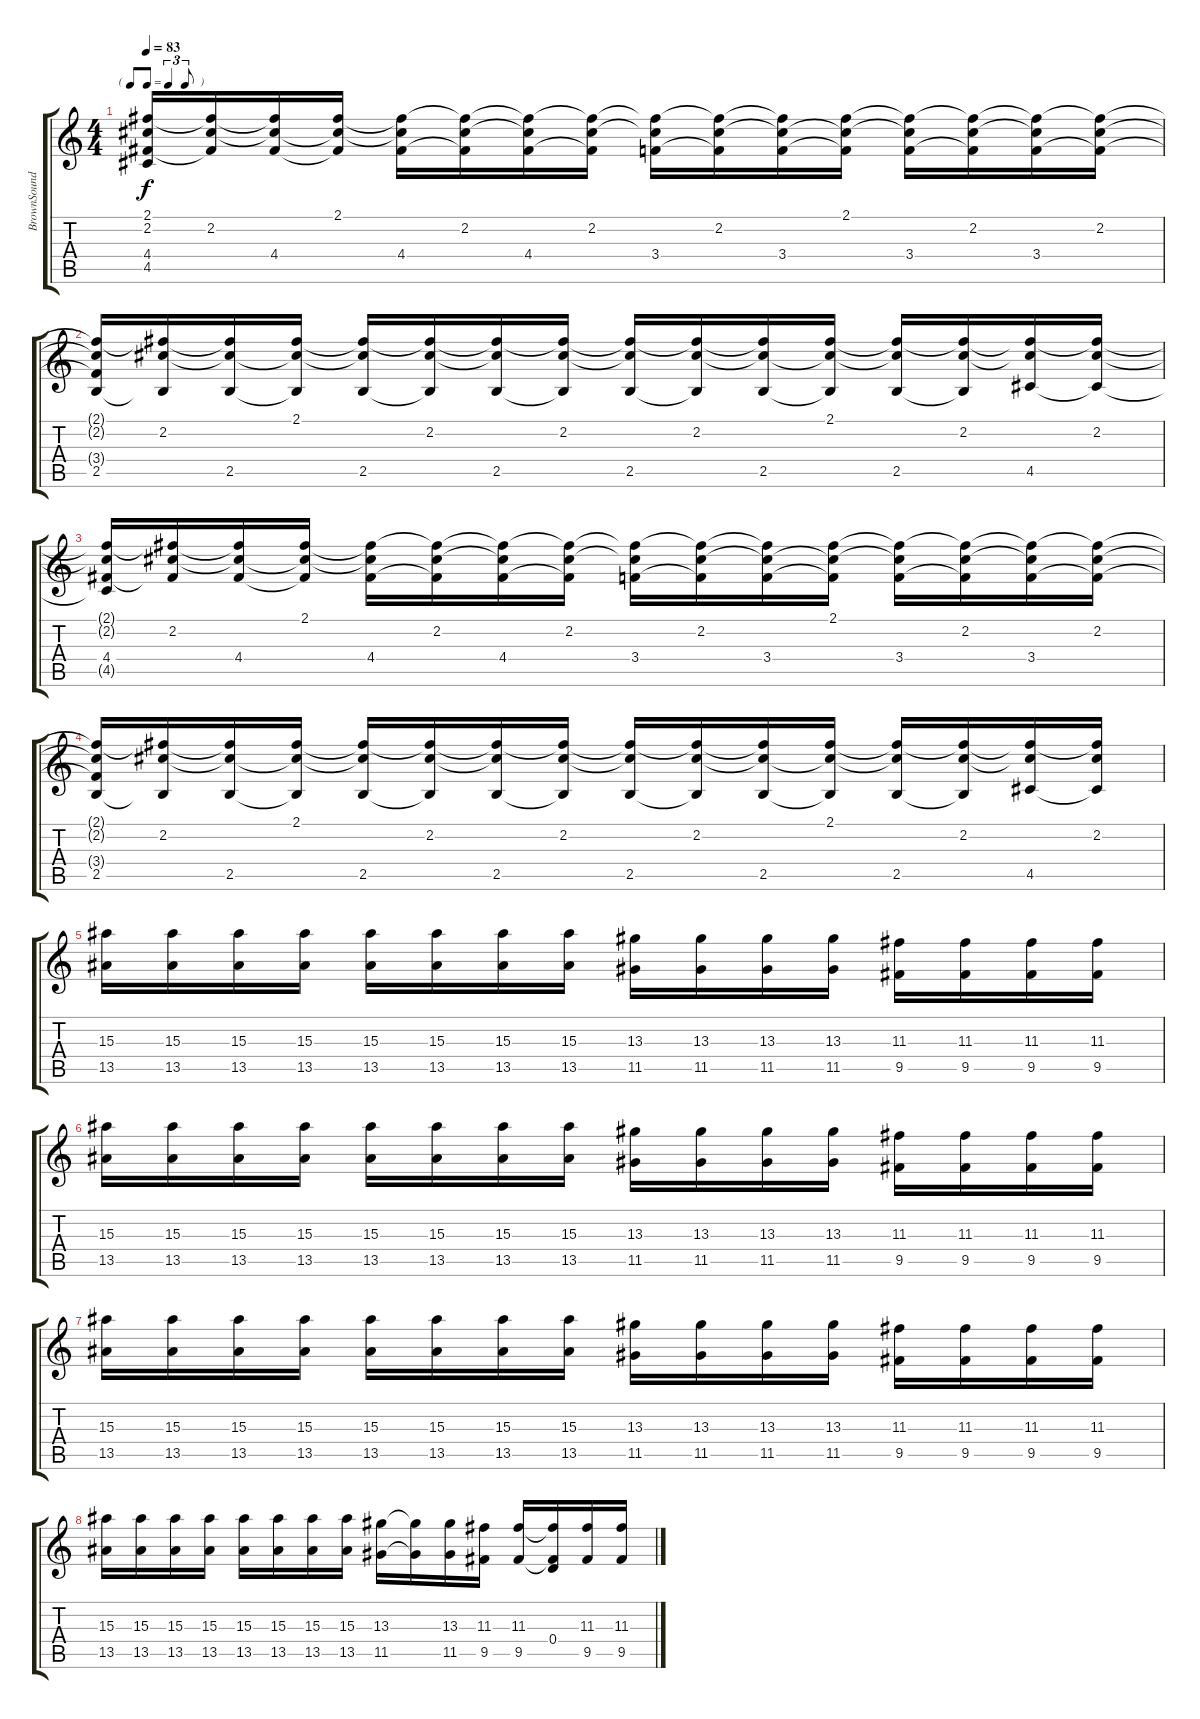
\track ("BrownSound" "BrownSound") {instrument distortionguitar}
\staff {score tabs}
\tuning (E4 B3 G3 D3 A2 E2) {hide}
\ts (4 4)
\tf triplet8th
\tempo 83
\clef g2
\ks c
(2.1{t} 2.2{t} 4.4 4.5{t}).16{dy f} (2.1{t} 2.2 4.4{t}).16 (2.1{t} 2.2{t} 4.4).16 (2.1 2.2{t} 4.4{t}).16 (2.1{t} 2.2{t} 4.4).16 (2.1{t} 2.2 4.4{t}).16 (2.1{t} 2.2{t} 4.4).16 (2.1{t} 2.2 4.4{t}).16 (2.1{t} 2.2{t} 3.4).16 (2.1{t} 2.2 3.4{t}).16 (2.1{t} 2.2{t} 3.4).16 (2.1 2.2{t} 3.4{t}).16 (2.1{t} 2.2{t} 3.4).16 (2.1{t} 2.2 3.4{t}).16 (2.1{t} 2.2{t} 3.4).16 (2.1{t} 2.2 3.4{t}).16 |
(2.1{t} 2.2{t} 3.4{t} 2.5).16 (2.1{t} 2.2 2.5{t}).16 (2.1{t} 2.2{t} 2.5).16 (2.1 2.2{t} 2.5{t}).16 (2.1{t} 2.2{t} 2.5).16 (2.1{t} 2.2 2.5{t}).16 (2.1{t} 2.2{t} 2.5).16 (2.1{t} 2.2 2.5{t}).16 (2.1{t} 2.2{t} 2.5).16 (2.1{t} 2.2 2.5{t}).16 (2.1{t} 2.2{t} 2.5).16 (2.1 2.2{t} 2.5{t}).16 (2.1{t} 2.2{t} 2.5).16 (2.1{t} 2.2 2.5{t}).16 (2.1{t} 2.2{t} 4.5).16 (2.1{t} 2.2 4.5{t}).16 |
(2.1{t} 2.2{t} 4.4 4.5{t}).16 (2.1{t} 2.2 4.4{t}).16 (2.1{t} 2.2{t} 4.4).16 (2.1 2.2{t} 4.4{t}).16 (2.1{t} 2.2{t} 4.4).16 (2.1{t} 2.2 4.4{t}).16 (2.1{t} 2.2{t} 4.4).16 (2.1{t} 2.2 4.4{t}).16 (2.1{t} 2.2{t} 3.4).16 (2.1{t} 2.2 3.4{t}).16 (2.1{t} 2.2{t} 3.4).16 (2.1 2.2{t} 3.4{t}).16 (2.1{t} 2.2{t} 3.4).16 (2.1{t} 2.2 3.4{t}).16 (2.1{t} 2.2{t} 3.4).16 (2.1{t} 2.2 3.4{t}).16 |
(2.1{t} 2.2{t} 3.4{t} 2.5).16 (2.1{t} 2.2 2.5{t}).16 (2.1{t} 2.2{t} 2.5).16 (2.1 2.2{t} 2.5{t}).16 (2.1{t} 2.2{t} 2.5).16 (2.1{t} 2.2 2.5{t}).16 (2.1{t} 2.2{t} 2.5).16 (2.1{t} 2.2 2.5{t}).16 (2.1{t} 2.2{t} 2.5).16 (2.1{t} 2.2 2.5{t}).16 (2.1{t} 2.2{t} 2.5).16 (2.1 2.2{t} 2.5{t}).16 (2.1{t} 2.2{t} 2.5).16 (2.1{t} 2.2 2.5{t}).16 (2.1{t} 2.2{t} 4.5).16 (2.1{t} 2.2 4.5{t}).16 |
(15.3 13.5).16{instrument distortionguitar} (15.3 13.5).16 (15.3 13.5).16 (15.3 13.5).16 (15.3 13.5).16 (15.3 13.5).16 (15.3 13.5).16 (15.3 13.5).16 (13.3 11.5).16 (13.3 11.5).16 (13.3 11.5).16 (13.3 11.5).16 (11.3 9.5).16 (11.3 9.5).16 (11.3 9.5).16 (11.3 9.5).16 |
(15.3 13.5).16 (15.3 13.5).16 (15.3 13.5).16 (15.3 13.5).16 (15.3 13.5).16 (15.3 13.5).16 (15.3 13.5).16 (15.3 13.5).16 (13.3 11.5).16 (13.3 11.5).16 (13.3 11.5).16 (13.3 11.5).16 (11.3 9.5).16 (11.3 9.5).16 (11.3 9.5).16 (11.3 9.5).16 |
(15.3 13.5).16 (15.3 13.5).16 (15.3 13.5).16 (15.3 13.5).16 (15.3 13.5).16 (15.3 13.5).16 (15.3 13.5).16 (15.3 13.5).16 (13.3 11.5).16 (13.3 11.5).16 (13.3 11.5).16 (13.3 11.5).16 (11.3 9.5).16 (11.3 9.5).16 (11.3 9.5).16 (11.3 9.5).16 |
(15.3 13.5).16 (15.3 13.5).16 (15.3 13.5).16 (15.3 13.5).16 (15.3 13.5).16 (15.3 13.5).16 (15.3 13.5).16 (15.3 13.5).16 (13.3 11.5).16 (13.3{t} 11.5{t}).16 (13.3 11.5).16 (11.3 9.5).16 (11.3 9.5).16 (11.3{t} 0.4 9.5{t}).16 (11.3 9.5).16 (11.3 9.5).16
